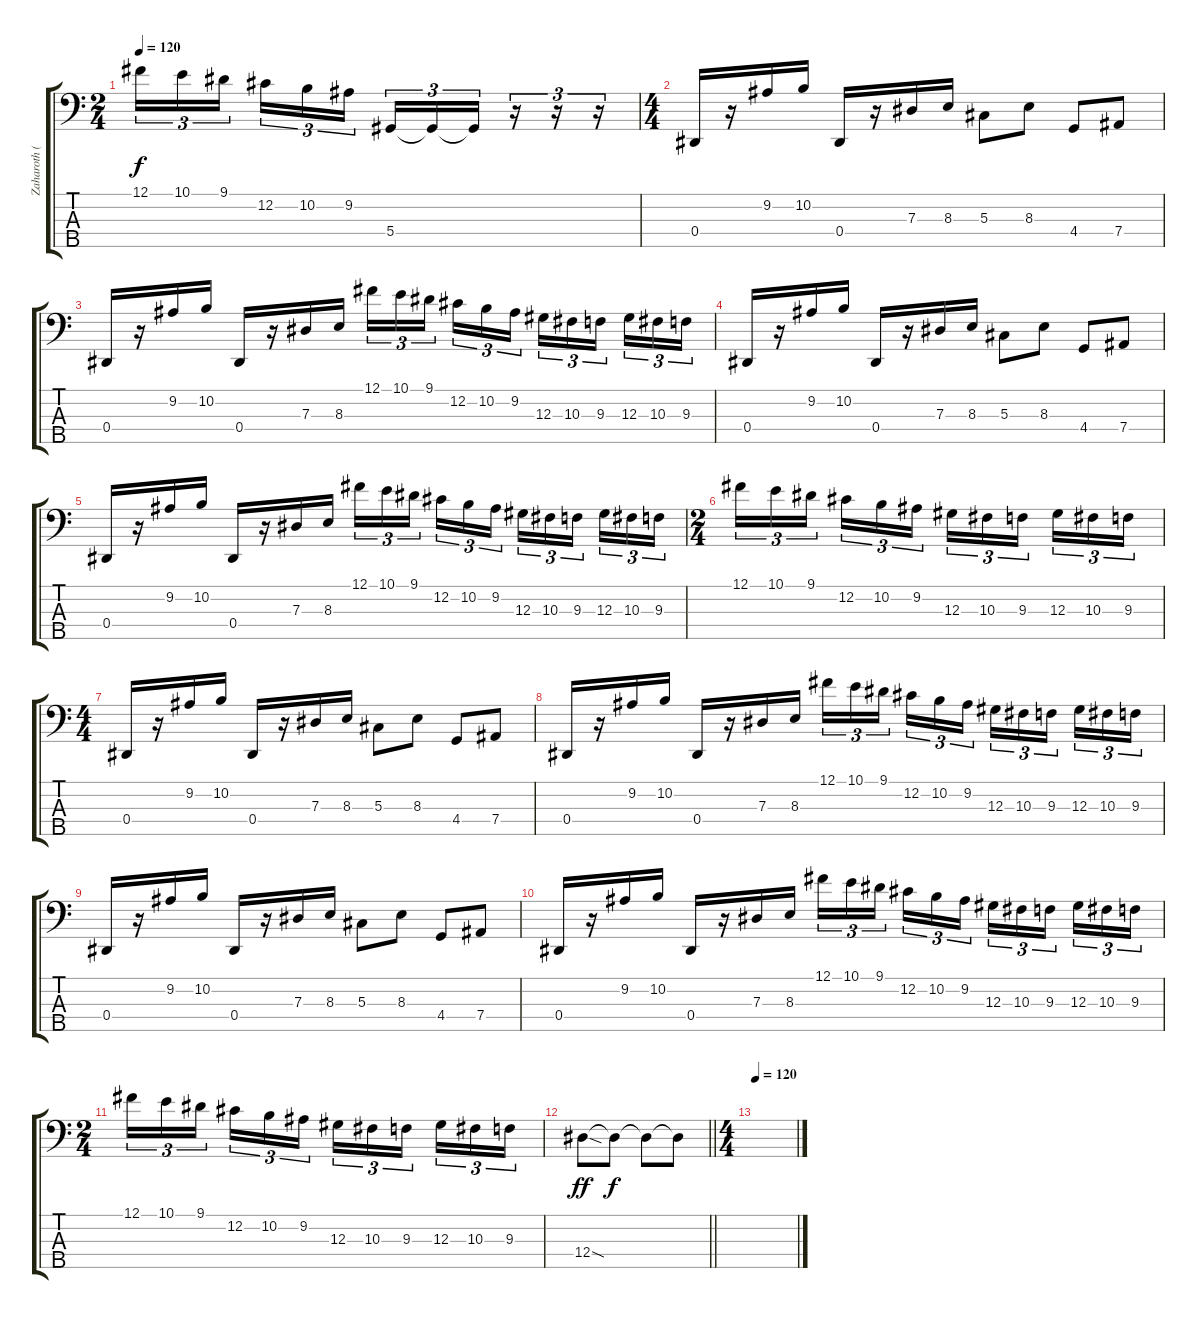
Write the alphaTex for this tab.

\track ("Zaharoth (Bass)" "Zaharoth (") {instrument electricbassfinger}
\staff {score tabs}
\tuning (Gb2 Db2 Ab1 Eb1 Bb0) {hide}
\ts (2 4)
\tempo 120
\clef f4
\ks c
12.1.16{tu (3 2) dy f} 10.1.16{tu (3 2)} 9.1.16{tu (3 2) beam splitsecondary} 12.2.16{tu (3 2)} 10.2.16{tu (3 2)} 9.2.16{tu (3 2)} 5.4.16{tu (3 2)} 5.4{t}.16{tu (3 2)} 5.4{t}.16{tu (3 2)} r.16{tu (3 2)} r.16{tu (3 2)} r.16{tu (3 2)} |
\ts (4 4)
0.4.16 r.16 9.2.16 10.2.16 0.4.16 r.16 7.3.16 8.3.16 5.3.8 8.3.8 4.4.8 7.4.8 |
0.4.16 r.16 9.2.16 10.2.16 0.4.16 r.16 7.3.16 8.3.16 12.1.16{tu (3 2)} 10.1.16{tu (3 2)} 9.1.16{tu (3 2) beam splitsecondary} 12.2.16{tu (3 2)} 10.2.16{tu (3 2)} 9.2.16{tu (3 2)} 12.3.16{tu (3 2)} 10.3.16{tu (3 2)} 9.3.16{tu (3 2) beam splitsecondary} 12.3.16{tu (3 2)} 10.3.16{tu (3 2)} 9.3.16{tu (3 2)} |
0.4.16 r.16 9.2.16 10.2.16 0.4.16 r.16 7.3.16 8.3.16 5.3.8 8.3.8 4.4.8 7.4.8 |
0.4.16 r.16 9.2.16 10.2.16 0.4.16 r.16 7.3.16 8.3.16 12.1.16{tu (3 2)} 10.1.16{tu (3 2)} 9.1.16{tu (3 2) beam splitsecondary} 12.2.16{tu (3 2)} 10.2.16{tu (3 2)} 9.2.16{tu (3 2)} 12.3.16{tu (3 2)} 10.3.16{tu (3 2)} 9.3.16{tu (3 2) beam splitsecondary} 12.3.16{tu (3 2)} 10.3.16{tu (3 2)} 9.3.16{tu (3 2)} |
\ts (2 4)
12.1.16{tu (3 2)} 10.1.16{tu (3 2)} 9.1.16{tu (3 2) beam splitsecondary} 12.2.16{tu (3 2)} 10.2.16{tu (3 2)} 9.2.16{tu (3 2)} 12.3.16{tu (3 2)} 10.3.16{tu (3 2)} 9.3.16{tu (3 2) beam splitsecondary} 12.3.16{tu (3 2)} 10.3.16{tu (3 2)} 9.3.16{tu (3 2)} |
\ts (4 4)
0.4.16 r.16 9.2.16 10.2.16 0.4.16 r.16 7.3.16 8.3.16 5.3.8 8.3.8 4.4.8 7.4.8 |
0.4.16 r.16 9.2.16 10.2.16 0.4.16 r.16 7.3.16 8.3.16 12.1.16{tu (3 2)} 10.1.16{tu (3 2)} 9.1.16{tu (3 2) beam splitsecondary} 12.2.16{tu (3 2)} 10.2.16{tu (3 2)} 9.2.16{tu (3 2)} 12.3.16{tu (3 2)} 10.3.16{tu (3 2)} 9.3.16{tu (3 2) beam splitsecondary} 12.3.16{tu (3 2)} 10.3.16{tu (3 2)} 9.3.16{tu (3 2)} |
0.4.16 r.16 9.2.16 10.2.16 0.4.16 r.16 7.3.16 8.3.16 5.3.8 8.3.8 4.4.8 7.4.8 |
0.4.16 r.16 9.2.16 10.2.16 0.4.16 r.16 7.3.16 8.3.16 12.1.16{tu (3 2)} 10.1.16{tu (3 2)} 9.1.16{tu (3 2) beam splitsecondary} 12.2.16{tu (3 2)} 10.2.16{tu (3 2)} 9.2.16{tu (3 2)} 12.3.16{tu (3 2)} 10.3.16{tu (3 2)} 9.3.16{tu (3 2) beam splitsecondary} 12.3.16{tu (3 2)} 10.3.16{tu (3 2)} 9.3.16{tu (3 2)} |
\ts (2 4)
12.1.16{tu (3 2)} 10.1.16{tu (3 2)} 9.1.16{tu (3 2) beam splitsecondary} 12.2.16{tu (3 2)} 10.2.16{tu (3 2)} 9.2.16{tu (3 2)} 12.3.16{tu (3 2)} 10.3.16{tu (3 2)} 9.3.16{tu (3 2) beam splitsecondary} 12.3.16{tu (3 2)} 10.3.16{tu (3 2)} 9.3.16{tu (3 2)} |
\barLineRight lightlight
12.4{sod}.8{dy ff} 12.4{t}.8{dy f} 12.4{t}.8 12.4{t}.8 |
\ts (4 4)
\tempo 120
